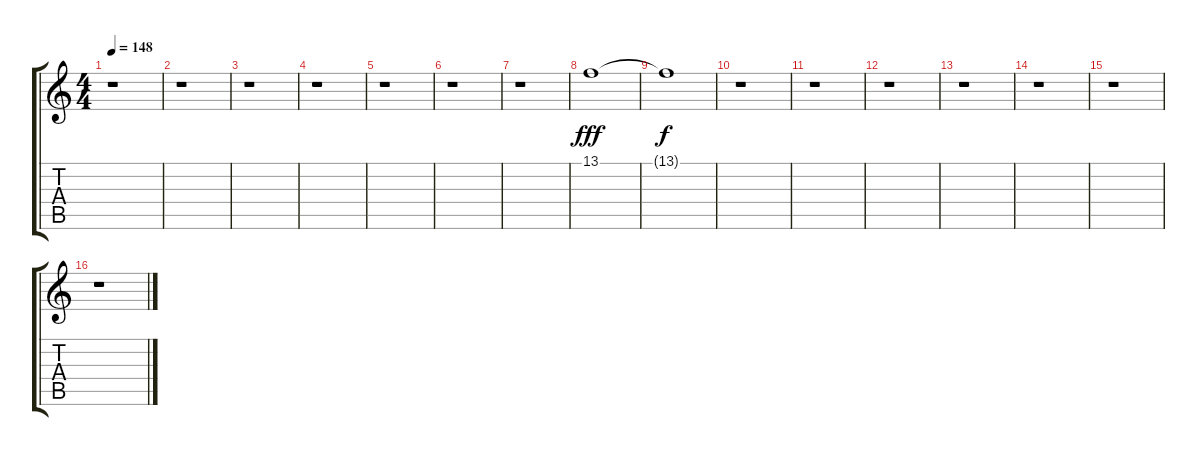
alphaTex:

\track "" {instrument tubularbells}
\staff {score tabs}
\tuning (E4 B3 G3 D3 A2 E2) {hide}
\ts (4 4)
\tempo 148
\clef g2
\ks c
r.1{dy f} |
r.1 |
r.1 |
r.1 |
r.1 |
r.1 |
r.1 |
13.1.1{dy fff} |
13.1{t}.1{dy f} |
r.1 |
r.1 |
r.1 |
r.1 |
r.1 |
r.1 |
r.1
